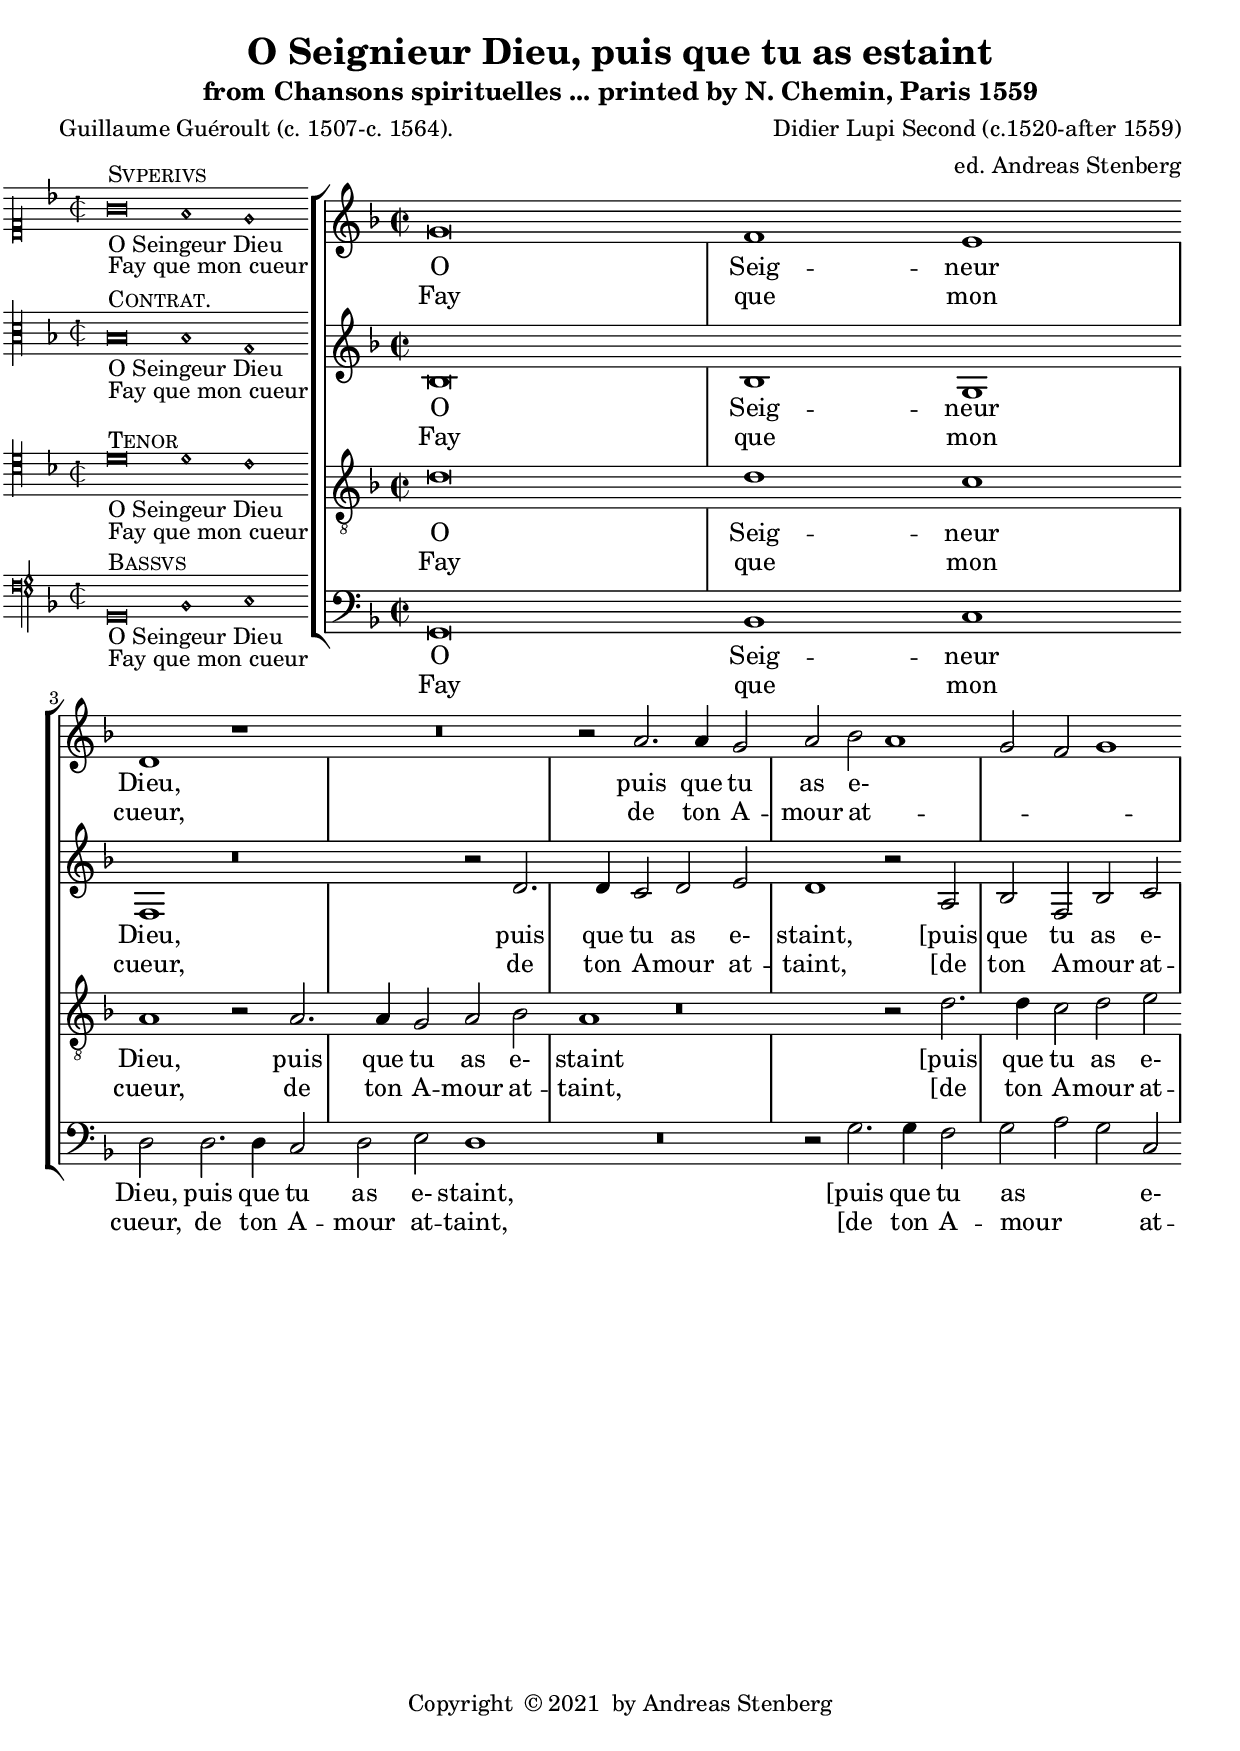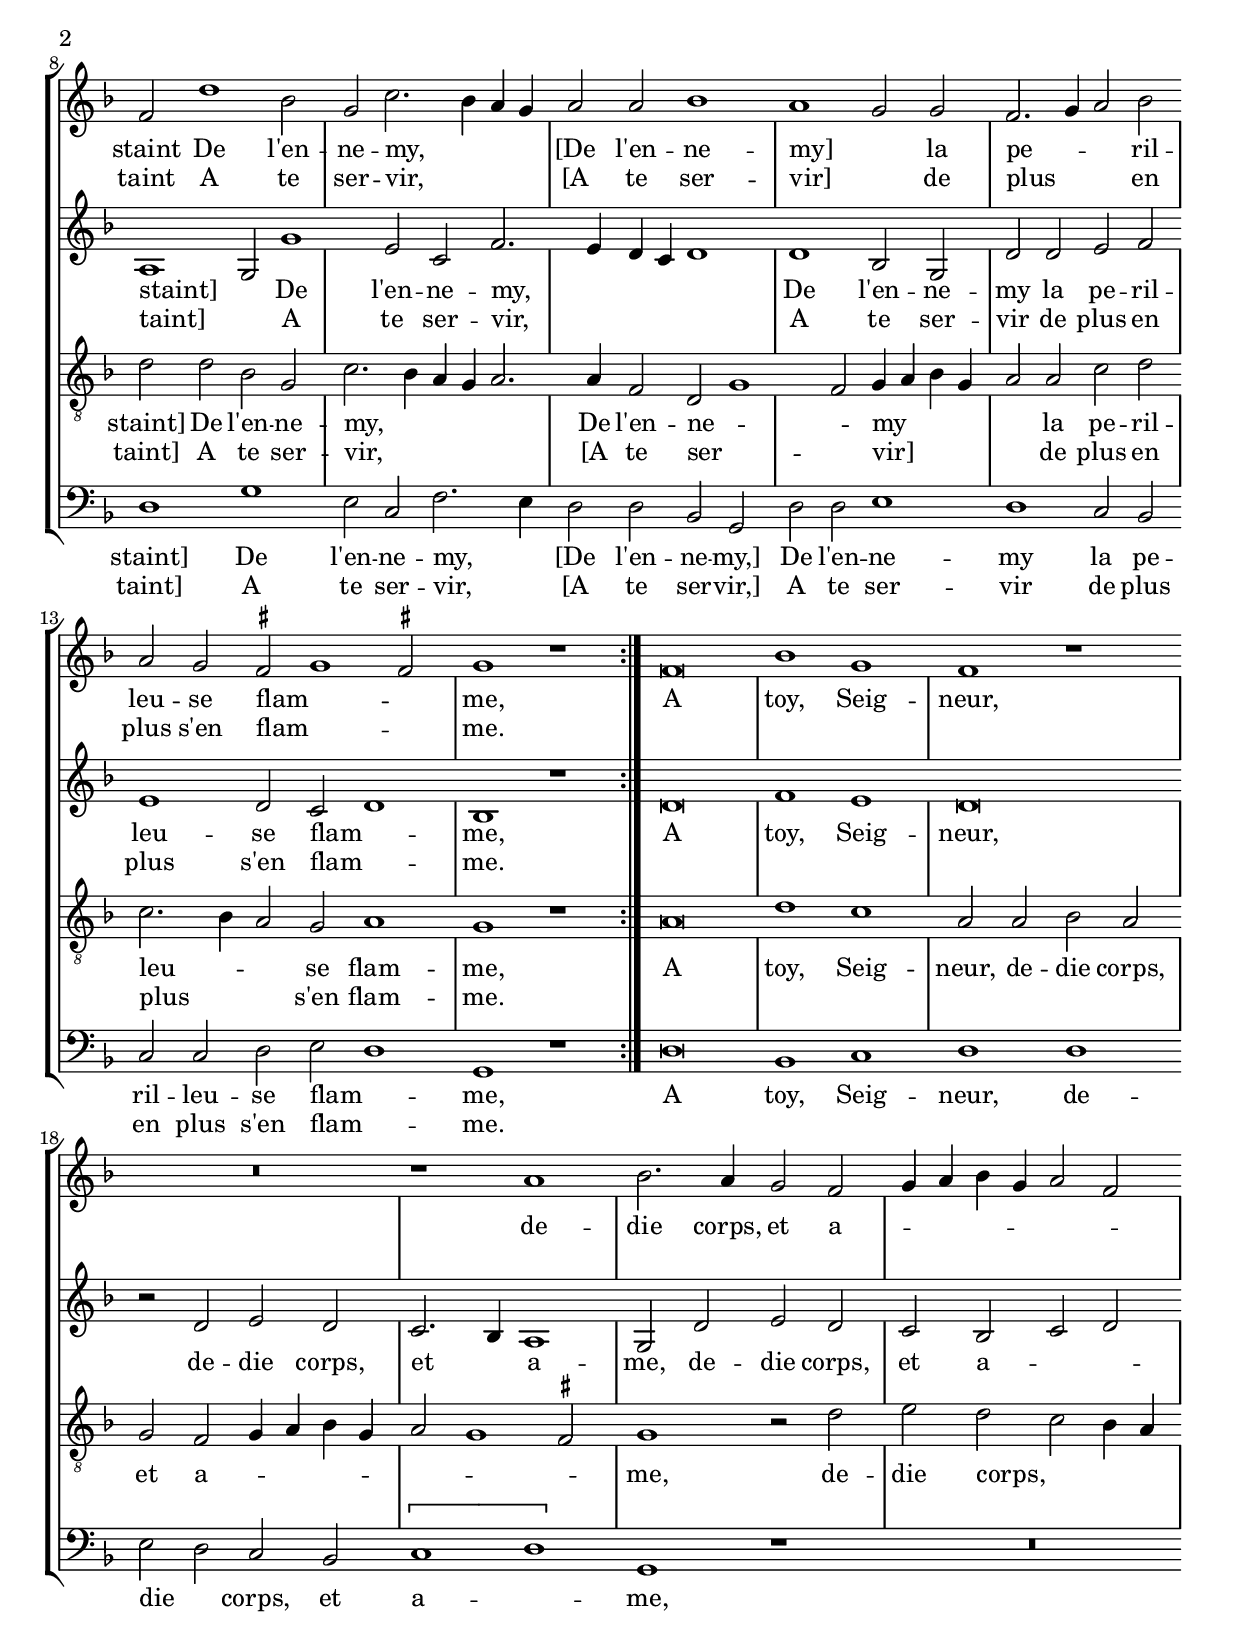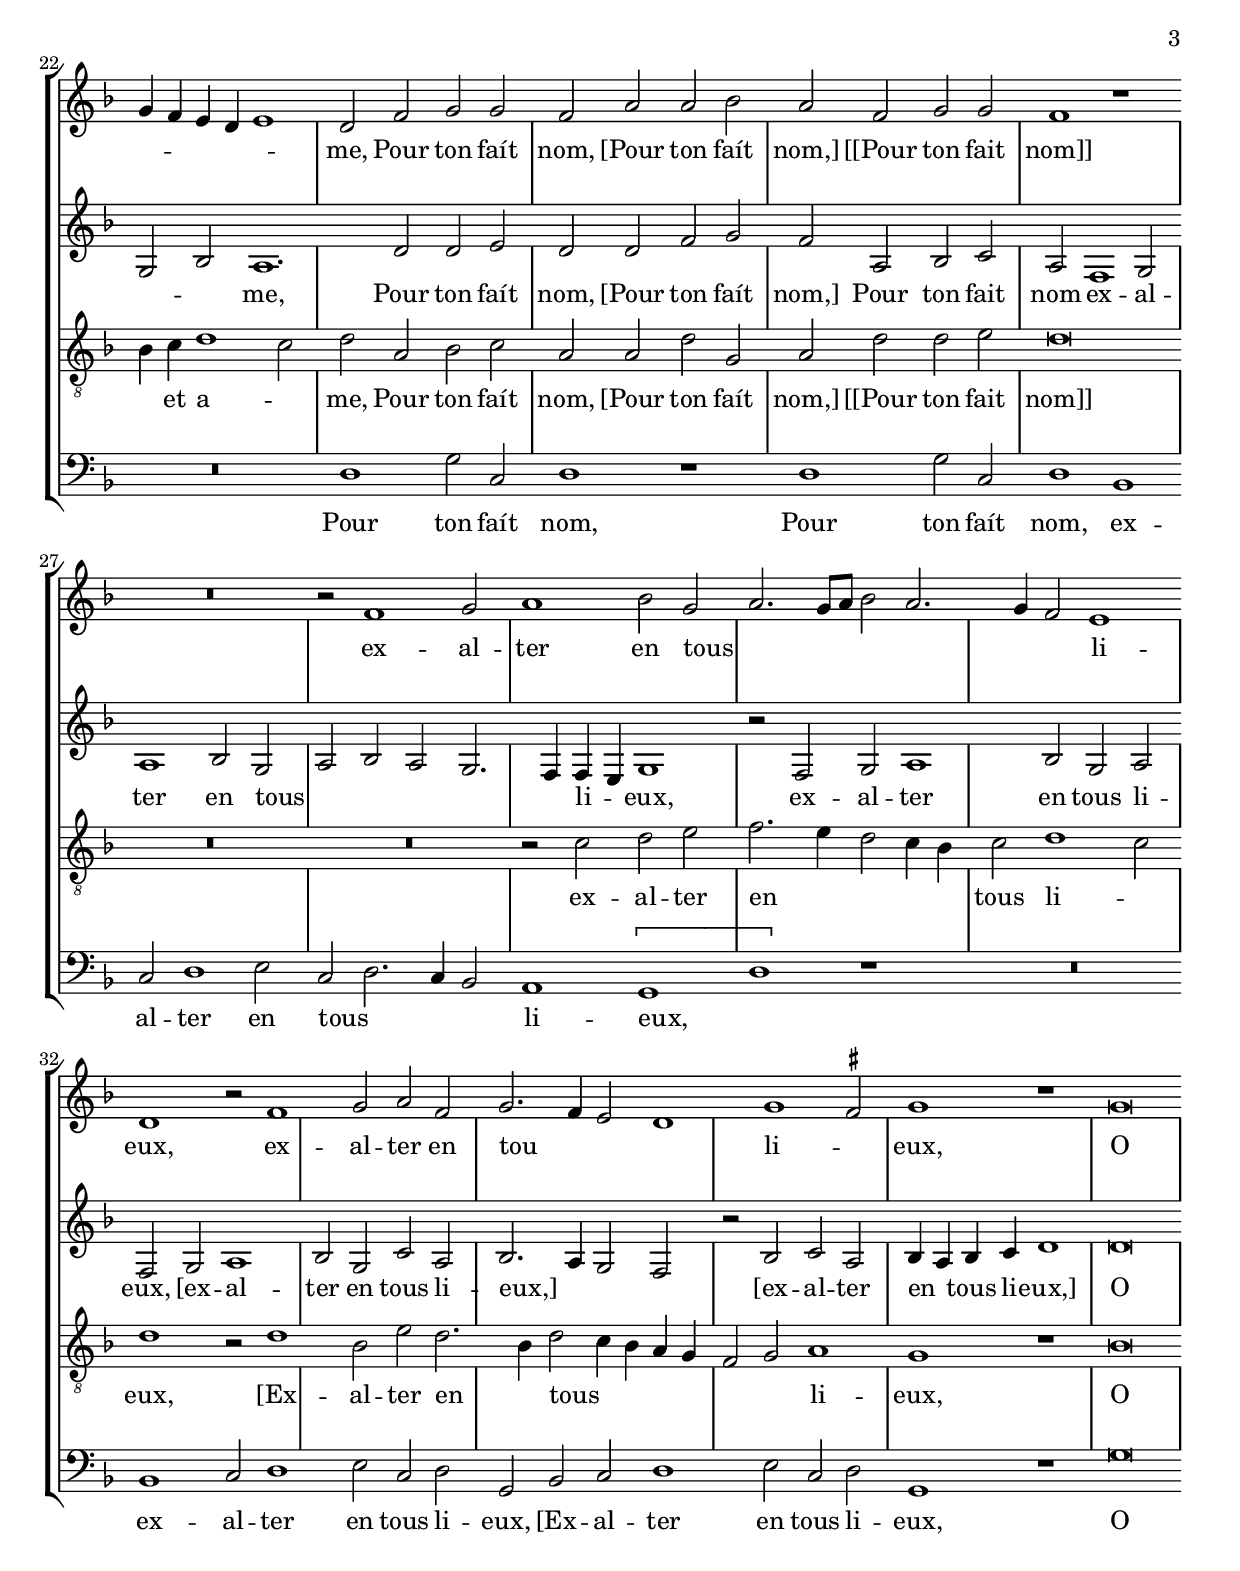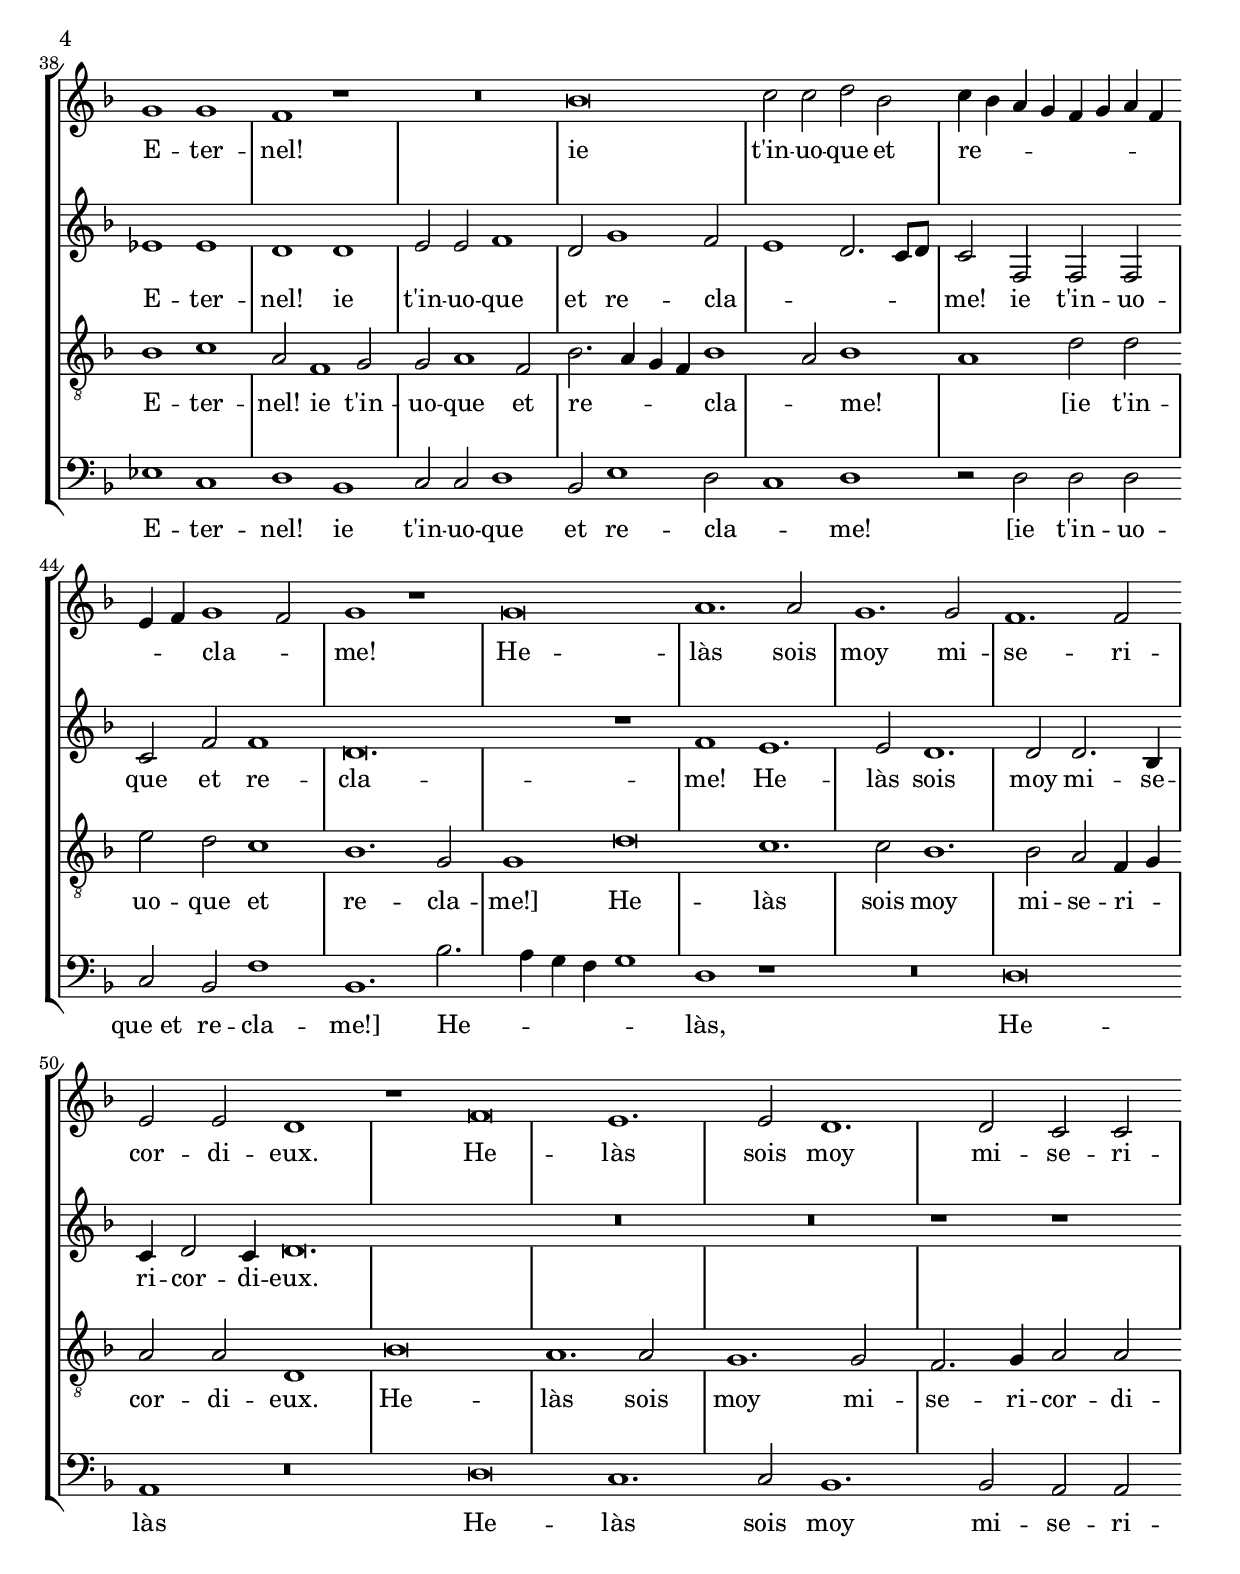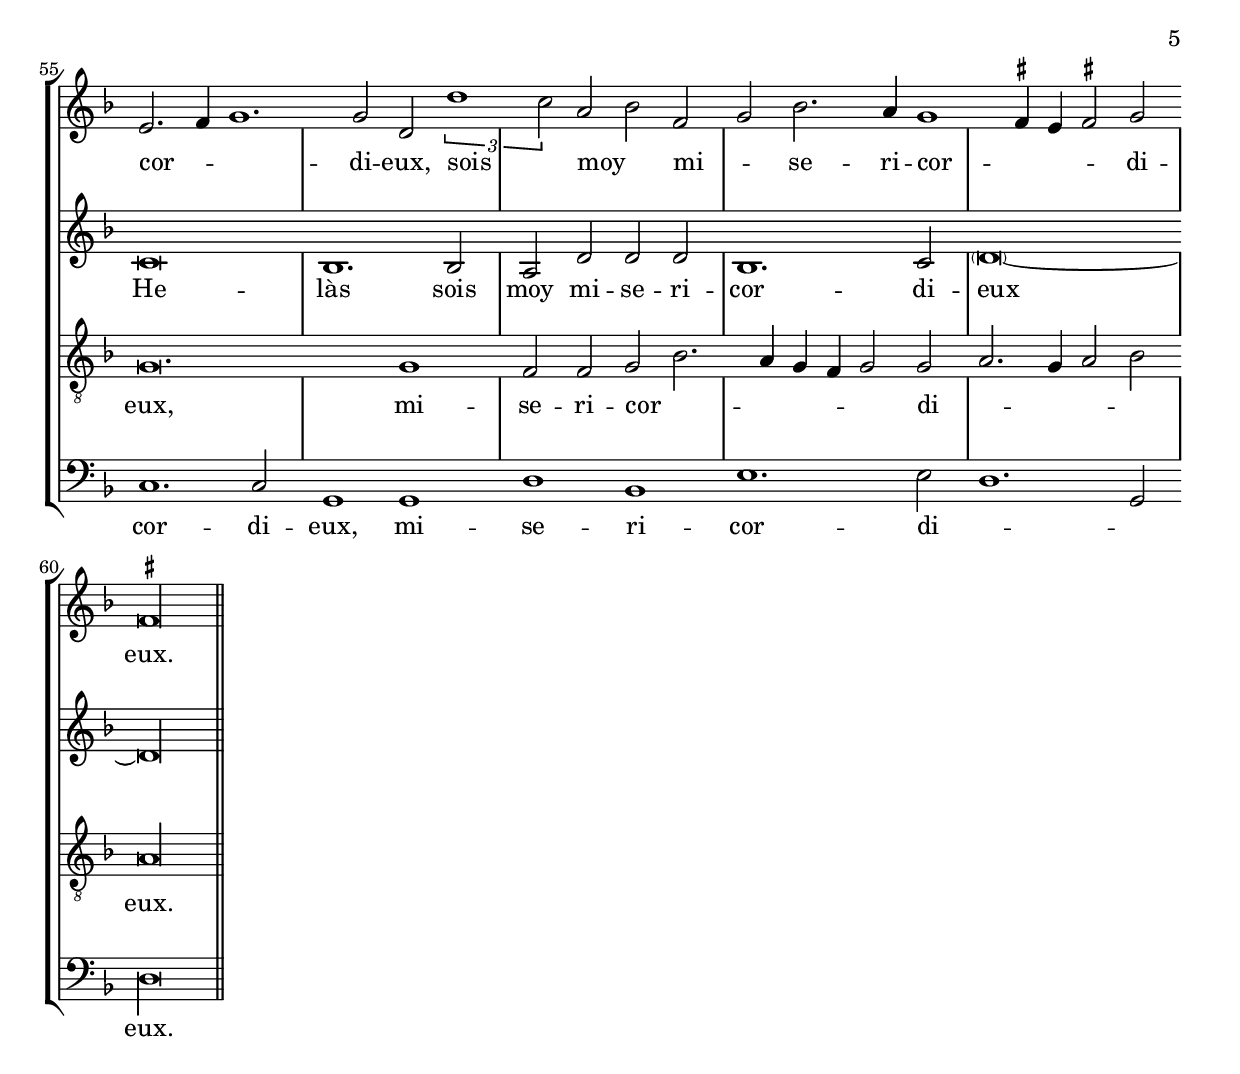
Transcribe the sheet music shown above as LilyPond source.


%%%%%%%%%%%%%%%%%%%%%%%%%%%%%%%%%%%%%%%%%%%%%%%%%%%%%%%%%%%%%%%%%%%
% This is a template based on the usual four part choir templater %
% where the voices have common lyrics at the the start but split  %
% to separate lyrics after a while.				  %
% This template is modyfied by AS from the one in the lilypond    %
% documentation.						  %
% This template is to be used for instance for fairly simple      %
% settings where the stanzas are set homophonicaly but twhere the %
% Chorus contains polyphony that require separate underlay for    %
% the different voices.						  %
%%%%%%%%%%%%%%%%%%%%%%%%%%%%%%%%%%%%%%%%%%%%%%%%%%%%%%%%%%%%%%%%%%%
\version "2.18.0"
\include "deutsch.ly"
ficta = \once \set suggestAccidentals =##t
timeTwo =   \set Timing.measureLength = #(ly:make-moment 2/2)
timeFour =   \set Timing.measureLength = #(ly:make-moment 4/2)
timeThree =   \set Timing.measureLength = #(ly:make-moment 6/2)


\header {
  title = \markup {
    \center-column {
      "O Seignieur Dieu, puis que tu as estaint"
      %      "Xxxx xxxx xxxxx"
      %      \vspace #0.5
    }
  }
  subtitle = "from Chansons spirituelles ... printed by N. Chemin, Paris 1559"
  composer = "Didier Lupi Second (c.1520-after 1559)"
  arranger = "ed. Andreas Stenberg"
  poet = "Guillaume Guéroult (c. 1507-c. 1564)."
  meter =""
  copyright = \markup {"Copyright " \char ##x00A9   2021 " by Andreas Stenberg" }
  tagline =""
}
global = {
  \key f \major
}

sopMusic = \relative c'' {

  \set Score.tempoHideNote = ##t
  \tempo 1 = 76
  \time 2/2
  \override Staff.BarLine.transparent = ##t
\timeFour
  \repeat volta 2 {
    g\breve
    f1 e1
    d1 r1
    R\breve
    r2 a'2. a4 g2
    a2 b2\melisma

    a1
    g2 f2 g1\melismaEnd
    f2 d'1 b2
    g2 c2.\melisma b4 a4 g4\melismaEnd
    a2 a2 b1

    a1\melisma g2\melismaEnd g2
    f2.\melisma g4 a2\melismaEnd b2
    \timeThree
    a2 g2 \ficta fis2\melisma g1 \ficta fis!2\melismaEnd
    \timeFour
    g1 r1
    \once \revert Staff.BarLine.transparent
  }

  f\breve
  b1 g1
  f1 r1
  R\breve
  r1 a1
  b2. a4 g2 f2\melisma
  g4 a4 b4 g4

  a2 f2
  g4 f4 e4 d4 e1\melismaEnd
  d2 f2 g2 g2
  f2 a2 a2 b2
  a2 f2

  g2 g2 f1
  r1
  R\breve
  r2 f1
  g2 a1
  b2 g2\melisma a2. g8 a8
  b2 a2. g4 f2\melismaEnd
  e1

  d1
  r2 f1 g2
  a2 f2 g2.\melisma f4
  e2 d1\melismaEnd g1\melisma
  \ficta fis2\melismaEnd
  g1 r1
  g\breve
  g1 g1
  f1 r1

  R\breve
  b\breve
  c2 c2 d2 b2
  c4\melisma b4 a4 g4 f4 g4 a4 f4
  e4 f4 \melismaEnd g1\melisma f2\melismaEnd
  g1 r1
  g\breve

  a1. a2
  g1. g2
  f1. f2
  e2 e2 d1
  r1 f\breve
  e1.
  e2 d1.
  d2

  c2 c2
  e2.\melisma f4 g1.\melismaEnd
  g2 d2 \times 2/3 { d'1\melisma
  c2\melismaEnd } a2\melisma b2\melismaEnd
  f2\melisma g2\melismaEnd b2.
  a4 g1\melisma \ficta fis4 e4 \ficta fis!2\melismaEnd g2
  \cadenzaOn
  \ficta fis\longa
  \revert Staff.BarLine.transparent
  \bar "||"
  \cadenzaOff
}
sopWords = \lyricmode {
  O Seig -- neur Dieu, puis que tu as e- staint
  De l'en -- ne -- my,
  [De l'en -- ne -- my]
  la pe -- ril -- leu -- se flam -- me,

  A toy, Seig -- neur, de -- die corps, et a -- me,
  Pour ton faít nom,
  [Pour ton faít nom,]
  [[Pour ton fait nom]] ex -- al -- ter en tous li -- eux,
  ex -- al -- ter en tou li -- eux,
  O E -- ter -- nel! ie t'in -- uo -- que et re  -- cla -- me!
  He -- làs sois moy mi -- se -- ri -- cor -- di -- eux.
  He -- làs sois moy mi -- se -- ri -- cor -- di -- eux,
  sois moy mi -- se -- ri -- cor -- di -- eux.
}
sopWordsII = \lyricmode {
  Fay que mon cueur, de ton A -- mour at -- taint
  A te ser -- vir,
  [A te ser -- vir] de plus en plus s'en flam -- me.
}
altoMusic = \relative c' {
  \override Staff.BarLine.transparent = ##t
  \repeat volta 2 {
    b\breve
    b1 g1
    f1 r\breve
    r2 d'2.
    d4 c2 d2 e2

    d1 r2 a2
    b2 f2 b2 c2
    a1\melisma g2\melismaEnd  g'1
    e2 c2 f2.\melisma
    e4 d4 c4 d1\melismaEnd

    d1 b2 g2
    d'2 d2 e2 f2
    e1 d2 c2\melisma
    d1\melismaEnd b1 r1
    \once \revert Staff.BarLine.transparent
  }

  d\breve
  f1 e1
  d\breve
  r2 d2 e2 d2
  c2.\melisma b4\melismaEnd a1
  g2 d'2 e2 d2
  c2 b2\melisma c2 d2

  g,2 b2\melismaEnd a1.
  d2 d2 e2
  d2 d2 f2 g2
  f2 a,2 b2 c2
  a2 f1 g2

  a1 b2 g2\melisma
  a2 b2 a2 g2.
  f4\melismaEnd f4\melisma e4\melismaEnd g1
  r2 f2 g2 a1
  b2 g2 a2

  f2 g2 a1
  b2 g2 c2 a2
  b2.\melisma a4 g2 f2\melismaEnd
  r2 b2 c2 a2
  b4\melisma a4\melismaEnd b4 c4 d1

  d\breve
  es1 es1
  d1 d1
  e2 e2 f1
  d2 g1 f2\melisma
  e1 d2. c8 d8\melismaEnd
  c2 f,2

  f2 f2
  c'2 f2 f1
  d\breve. r1
  f1 e1.
  e2 d1.
  d2 d2. b4 c4 d2 c4
  d\breve.
  R\breve*2
  r1

  r1
  c\breve
  b1. b2
  a2 d2 d2 d2
  b1. c2
  \parenthesize d\breve~
  d\longa
  \revert Staff.BarLine.transparent
}
altoWords = \lyricmode {
  O Seig -- neur Dieu, puis que tu as e- staint,
  [puis que tu as e- staint]
  De l'en -- ne -- my,
  De l'en -- ne -- my
  la pe -- ril -- leu -- se flam -- me,


    A toy, Seig -- neur, de -- die corps, et a -- me,
    de -- die corps, et a -- me,
  Pour ton faít nom,
  [Pour ton faít nom,]
  Pour ton fait nom ex -- al -- ter en tous li -- eux,
  ex -- al -- ter en tous li -- eux,
  [ex -- al -- ter en tous li -- eux,]
  [ex -- al -- ter en tous li -- eux,]
    O E -- ter -- nel! ie t'in -- uo -- que et re  -- cla -- me!
    ie t'in -- uo -- que et re  -- cla -- me!
  He -- làs sois moy mi -- se -- ri -- cor -- di -- eux.
  He -- làs sois moy mi -- se -- ri -- cor -- di -- eux

}
altoWordsII = \lyricmode {
  Fay que mon cueur, de ton A -- mour at -- taint,
  [de ton A -- mour at -- taint]
  A te ser -- vir,
  A te ser -- vir de plus en plus s'en flam -- me.
}
tenorMusic = \relative c' {
  \clef "G_8"
  \override Staff.BarLine.transparent = ##t
  \repeat volta 2 {
    d\breve
    d1 c1
    a1 r2 a2.
    a4 g2 a2 b2
    a1 r\breve

    r2 d2.
    d4 c2 d2 e2
    d2 d2 b2 g2
    c2.\melisma b4 a4 g4 a2.\melismaEnd
    a4 f2 d2\melisma g1
    f2\melismaEnd

    g4\melisma a4 b4 g4
    a2\melismaEnd a2 c2 d2
    c2.\melisma b4 a2\melismaEnd g2
    a1 g1 r1
    \once \revert Staff.BarLine.transparent
  }
    a\breve
    d1 c1
    a2 a2 b2 a2
    g2 f2\melisma g4 a4 b4 g4
    a2 g1 \ficta fis2\melismaEnd

    g1 r2 d'2
    e2 d2\melisma c2 b4 a4
    b4\melismaEnd c4 d1\melisma c2\melismaEnd
    d2 a2 b2 c2
    a2 a2

    d2 g,2
    a2 d2 d2 e2
    d\breve
    R\breve*2
    r2 c2 d2 e2
    f2.\melisma e4 d2 c4 b4\melismaEnd
    c2 d1\melisma c2\melismaEnd

    d1 r2 d1
    b2 e2 d2.\melisma b4\melismaEnd
    d2\melisma c4 b4 a4 g4 f2 g2\melismaEnd
    a1 g1
    r1
    b\breve
    b1 c1

    a2 f1 g2
    g2 a1 f2
    b2.\melisma a4 g4 f4\melismaEnd b1\melisma
    a2\melismaEnd b1\melisma
    a1\melismaEnd d2 d2
    e2 d2 c1
    b1. g2

    g1 d'\breve
    c1.
    c2 b1.
    b2 a2 f4\melisma g4\melismaEnd
    a2 a2 d,1
    b'\breve
    a1.
    a2 g1.
    g2 f2. g4

    a2 a2 g\breve.
    g1 f2 f2
    g2\melisma b2. a4 g4 f4
    g2\melismaEnd g2\melisma a2. g4 a2 b2\melismaEnd
    a\longa
  \revert Staff.BarLine.transparent
}
tenorWords = \lyricmode {
    O Seig -- neur Dieu, puis que tu as e- staint
    [puis que tu as e- staint]
  De l'en -- ne -- my,
  De l'en -- ne -- my
  la pe -- ril -- leu -- se flam -- me,

    A toy, Seig -- neur, de -- die corps, et a -- me,
    de -- die corps, et a -- me,
  Pour ton faít nom,
  [Pour ton faít nom,]
  [[Pour ton fait nom]] ex -- al -- ter en tous li -- eux,
  [Ex -- al -- ter en tous li -- eux,
  O E -- ter -- nel! ie t'in -- uo -- que et re  -- cla -- me!
  [ie t'in -- uo -- que et re  -- cla -- me!]
  He -- làs sois moy mi -- se -- ri -- cor -- di -- eux.
  He -- làs sois moy mi -- se -- ri -- cor -- di -- eux,
  mi -- se -- ri -- cor -- di -- eux.
}
tenorWordsII = \lyricmode {
    Fay que mon cueur, de ton A -- mour at -- taint,
    [de ton A -- mour at -- taint]
  A te ser -- vir,
  [A te ser -- vir] de plus en plus s'en flam -- me.


}
bassMusic = \relative c {
  \override Staff.BarLine.transparent = ##t
  \repeat volta 2 {
    g\breve
    b1 c1
    d2 d2. d4 c2
    d2 e2

    d1
    R\breve
    r2 g2. g4 f2
    g2\melisma a2 g2\melismaEnd c,2
    d1 g1
    e2 c2 f2.\melisma e4\melismaEnd

    d2 d2 b2 g2
    d'2 d2 e1
    d1 c2 b2
    c2 c2 d2 e2\melisma
    d1\melismaEnd g,1 r1
    \once \revert Staff.BarLine.transparent
  }

  d'\breve
  b1 c1
  d1 d1
  e2\melisma d2\melismaEnd c2 b2
  \[c1\melisma d1\melismaEnd\]
  g,1

  r1
  R\breve*2
  d'1 g2 c,2
  d1 r1
  d1 g2 c,2
  d1 b1
  c2 d1 e2

  c2\melisma  d2. c4 b2\melismaEnd
  a1 \[g1\melisma
  d'\melismaEnd\] r1
  R\breve

  b1 c2 d1
  e2 c2 d2 g,2
  b2 c2 d1
  e2 c2 d2
  g,1 r1
  g'\breve
  es1

  c1
  d1 b1
  c2 c2 d1
  b2 e1 d2\melisma
  c1\melismaEnd d1
  r2 d2 d2 d2
  c2 b2 f'1

  b,1. b'2.\melisma
  a4 g4 f4 g1\melismaEnd
  d1 r1
  R\breve
  d\breve
  a1 r\breve
  d\breve
  c1.
  c2 b1.
  b2

  a2 a2
  c1. c2
  g1 g1
  d'1 b1
  e1. e2\melisma
  d1. g,2 \melismaEnd
  d'\longa
  \revert Staff.BarLine.transparent
}
bassWords = \lyricmode {
  O Seig -- neur Dieu, puis que tu as e- staint,
  [puis que tu as e- staint]
  De l'en -- ne -- my,
  [De l'en -- ne -- my,]
  De l'en -- ne -- my
  la pe -- ril -- leu -- se flam -- me,

    A toy, Seig -- neur, de -- die corps, et a -- me,
  Pour ton faít nom,
  Pour ton faít nom,
  ex -- al -- ter en tous li -- eux,
ex -- al -- ter en tous li -- eux,
  [Ex -- al -- ter en tous li -- eux,
  O E -- ter -- nel! ie t'in -- uo -- que et re  -- cla -- me!
  [ie t'in -- uo -- que_et re  -- cla -- me!]
  He -- làs,
  He -- làs
  He -- làs sois moy mi -- se -- ri -- cor -- di -- eux,
  mi -- se -- ri -- cor -- di -- eux.
}
bassWordsII = \lyricmode {
  Fay que mon cueur, de ton A -- mour at -- taint,
  [de ton A -- mour at -- taint]
  A te ser -- vir,
  [A te ser -- vir,]
  A te ser -- vir de plus en plus s'en flam -- me.
}
incipitDiscantus = \markup {
  \score {
    {
      %      \set Staff.instrumentName = #"Tenor "
      \override NoteHead.style = #'neomensural
      \override Rest.style = #'neomensural
      \override Staff.TimeSignature.style = #'mensural
      \cadenzaOn
      \clef "petrucci-c1"
      \key f \major
      \time 2/2

      g'\breve^\markup { \smallCaps"Svperivs"}
      _"O Seingeur Dieu"_"Fay que mon cueur"
      f'1 e'1
    }
    \layout {
      \context {
        \Voice
        \remove "Ligature_bracket_engraver"
        \consists "Mensural_ligature_engraver"
      }
      line-width = 4.5\cm
    }
  }
}


incipitAltus = \markup {
  \score {
    {
      %      \set Staff.instrumentName = #"Tenor "
      \override NoteHead.style = #'neomensural
      \override Rest.style = #'neomensural
      \override Staff.TimeSignature.style = #'mensural
      \cadenzaOn
      \clef "petrucci-c3"
      \key f \major
      \time 2/2
      b\breve^\markup \smallCaps"Contrat."_"O Seingeur Dieu"_"Fay que mon cueur"
      b1 g1
    }
    \layout {
      \context {
        \Voice
        \remove "Ligature_bracket_engraver"
        \consists "Mensural_ligature_engraver"
      }
      line-width = 4.5\cm
    }
  }
}


incipitTenor = \markup {
  \score {
    {
      %      \set Staff.instrumentName = #"Tenor "
      \override NoteHead.style = #'neomensural
      \override Rest.style = #'neomensural
      \override Staff.TimeSignature.style = #'mensural
      \cadenzaOn
      \clef "petrucci-c4"
      \key f \major
      \time 2/2
      d'\breve^\markup \smallCaps"Tenor" _"O Seingeur Dieu"_"Fay que mon cueur"
      d'1 c'1
    }
    \layout {
      \context {
        \Voice
        \remove "Ligature_bracket_engraver"
        \consists "Mensural_ligature_engraver"
      }
      line-width = 5.0\cm
    }
  }
}
#(append! supported-clefs '(("mensural-f3" . ("clefs.mensural.f" 0 0))))

incipitBassus = \markup {
  \score {
    {
      %      \set Staff.instrumentName = #"Tenor "
      \override NoteHead.style = #'neomensural
      \override Rest.style = #'neomensural
      \override Staff.TimeSignature.style = #'mensural
      \cadenzaOn
      \clef "petrucci-f"
      \key f \major
      \time 2/2
      g,\breve^\markup \smallCaps"Bassvs"_"O Seingeur Dieu"_"Fay que mon cueur"
      b,1 c1
    }
    \layout {
      \context {
        \Voice
        \remove "Ligature_bracket_engraver"
        \consists "Mensural_ligature_engraver"
      }
      line-width = 4.5\cm
    }
  }
}



\score {
  <<
    \new StaffGroup \with {
      \override VerticalAxisGroup.staff-staff-spacing = #'((basic-distance . 12))
    } <<
      \new Staff = treble <<
        \set Staff.instrumentName = \incipitDiscantus
        \new Voice = "sopranos" {
          \set  Staff.midiInstrument ="choir aahs"
          %	\voiceOne
          << \global \sopMusic >>
        }
      >>
      \new Lyrics = sopranos { s1 }
      \new Lyrics = sopranosII { s1 }

      \new Staff = "medius" <<
        \set Staff.instrumentName = \incipitAltus

        \new Voice = "altos" {
          %	\voiceTwo
          \set  Staff.midiInstrument ="choir aahs"
          << \global \altoMusic >>
        }
      >>

      \new Lyrics = "altos" { s1 }
      \new Lyrics = "altosII" { s1 }
      \new Staff = tenors <<
        \set Staff.instrumentName = \incipitTenor

        \clef "treble"
        \new Voice = "tenors" {
          \set  Staff.midiInstrument ="choir aahs"
          %	\voiceOne
          << \global \tenorMusic >>
        }
      >>
      \new Lyrics = "tenors" { s1 }
      \new Lyrics = "tenorsII" { s1 }

      \new Staff ="basses" {
        \set Staff.instrumentName = \incipitBassus

        \new Voice = "basses" {
          \set  Staff.midiInstrument ="choir aahs"
          \clef "bass"
          %	\voiceTwo
          << \global \bassMusic >>
        }
      }
    >>
    \new Lyrics = basses { s1 }
    \new Lyrics = bassesII { s1 }
%% Comment in and out as needed
    \context Lyrics = sopranos \lyricsto sopranos \sopWords
    \context Lyrics = sopranosII \lyricsto sopranos \sopWordsII
%     \context Lyrics = altos \lyricsto altos \sopWords
    \context Lyrics = altos \lyricsto altos \altoWords
    \context Lyrics = altosII \lyricsto altos \altoWordsII
%    \context Lyrics = tenors \lyricsto tenors \sopWords
    \context Lyrics = tenors \lyricsto tenors \tenorWords
    \context Lyrics = tenorsII \lyricsto tenors \tenorWordsII
%     \context Lyrics = basses \lyricsto basses \sopWords
    \context Lyrics = basses \lyricsto basses \bassWords
     \context Lyrics = bassesII \lyricsto basses \bassWordsII
  >>
  \layout {
    \context {
      \Score
      % no bars in staves
      %      \override BarLine.transparent = ##t

    }
    % the next three instructions keep the lyrics between the bar lines
    \context {
      \Lyrics
      \consists "Bar_engraver"
      \override BarLine.transparent = ##t
    }
    \context {
      \StaffGroup
      \consists "Separating_line_group_engraver"
    }
    \context {
      \Voice
      % no slurs
      \override Slur.transparent = ##t
      % Comment in the below "\remove" command to allow line
      % breaking also at those barlines where a note overlaps
      % into the next bar.  The command is commented out in this
      % short example score, but especially for large scores, you
      % will typically yield better line breaking and thus improve
      % overall spacing if you comment in the following command.
      %\remove "Forbid_line_break_engraver"
    }
    indent = 4.5\cm
  }

}


\score {
  \unfoldRepeats
  <<
    \new StaffGroup <<
      \new Staff = treble <<
        \set Staff.instrumentName = \incipitDiscantus
        \new Voice = "sopranos" {
          \set  Staff.midiInstrument ="choir aahs"
          %	\voiceOne
          << \global \sopMusic >>
        }
      >>
      \new Lyrics = sopranos { s1 }

      \new Staff = "medius" <<
        \set Staff.instrumentName = \incipitAltus

        \new Voice = "altos" {
          %	\voiceTwo
          \set  Staff.midiInstrument ="choir aahs"
          << \global \altoMusic >>
        }
      >>

      \new Lyrics = "altos" { s1 }
      \new Staff = tenors <<
        \set Staff.instrumentName = \incipitTenor

        \clef "treble"
        \new Voice = "tenors" {
          \set  Staff.midiInstrument ="choir aahs"
          %	\voiceOne
          << \global \tenorMusic >>
        }
      >>
      \new Lyrics = "tenors" { s1 }

      \new Staff ="basses" {
        \set Staff.instrumentName = \incipitBassus

        \new Voice = "basses" {
          \set  Staff.midiInstrument ="choir aahs"
          \clef "G_8"
          %	\voiceTwo
          << \global \bassMusic >>
        }
      }
    >>
    \new Lyrics = basses { s1 }

    \context Lyrics = sopranos \lyricsto sopranos \sopWords
    \context Lyrics = altos \lyricsto altos \altoWords
    \context Lyrics = tenors \lyricsto tenors \tenorWords
    \context Lyrics = basses \lyricsto basses \bassWords
  >>
  \midi {}
}
\paper {
  ragged-bottom = ##t
  ragged-last-bottom = ##t
  ragged-last = ##t
}

%{
convert-ly.py (GNU LilyPond) 2.18.2  convert-ly.py: Processing `'...
Applying conversion: 2.15.7, 2.15.9, 2.15.10, 2.15.16, 2.15.17,
2.15.18, 2.15.19, 2.15.20, 2.15.25, 2.15.32, 2.15.39, 2.15.40,
2.15.42, 2.15.43, 2.16.0, 2.17.0, 2.17.4, 2.17.5, 2.17.6, 2.17.11,
2.17.14, 2.17.15, 2.17.18, 2.17.19, 2.17.20, 2.17.25, 2.17.27,
2.17.29, 2.17.97, 2.18.0
%}
